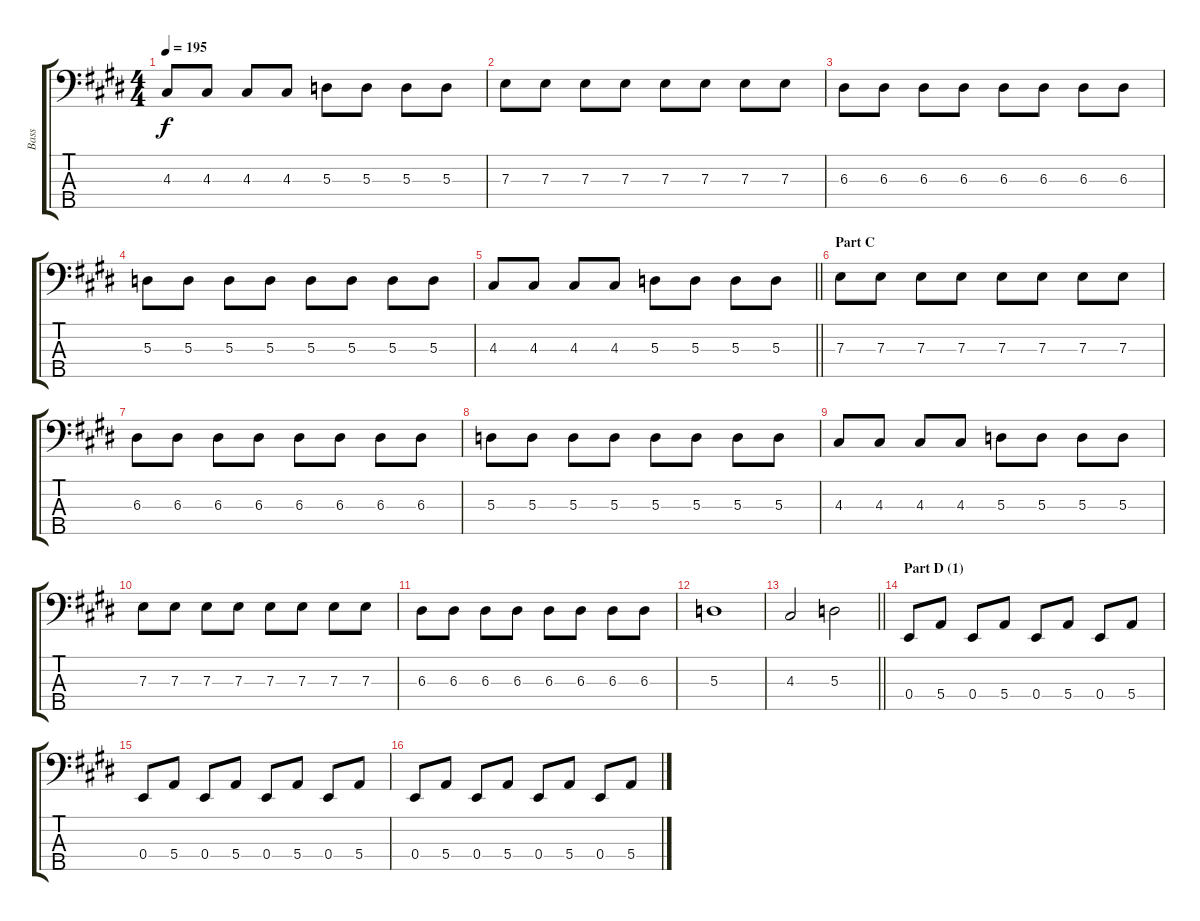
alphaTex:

\track ("Bass" "Bass") {instrument electricbasspick}
\staff {score tabs}
\tuning (G2 D2 A1 E1 B0) {hide}
\ts (4 4)
\tempo 195
\clef f4
\ks e
4.3.8{dy f} 4.3.8 4.3.8 4.3.8 5.3.8 5.3.8 5.3.8 5.3.8 |
7.3.8 7.3.8 7.3.8 7.3.8 7.3.8 7.3.8 7.3.8 7.3.8 |
6.3.8 6.3.8 6.3.8 6.3.8 6.3.8 6.3.8 6.3.8 6.3.8 |
5.3.8 5.3.8 5.3.8 5.3.8 5.3.8 5.3.8 5.3.8 5.3.8 |
\barLineRight lightlight
4.3.8 4.3.8 4.3.8 4.3.8 5.3.8 5.3.8 5.3.8 5.3.8 |
\section ("" "Part C")
7.3.8 7.3.8 7.3.8 7.3.8 7.3.8 7.3.8 7.3.8 7.3.8 |
6.3.8 6.3.8 6.3.8 6.3.8 6.3.8 6.3.8 6.3.8 6.3.8 |
5.3.8 5.3.8 5.3.8 5.3.8 5.3.8 5.3.8 5.3.8 5.3.8 |
4.3.8 4.3.8 4.3.8 4.3.8 5.3.8 5.3.8 5.3.8 5.3.8 |
7.3.8 7.3.8 7.3.8 7.3.8 7.3.8 7.3.8 7.3.8 7.3.8 |
6.3.8 6.3.8 6.3.8 6.3.8 6.3.8 6.3.8 6.3.8 6.3.8 |
5.3.1 |
\barLineRight lightlight
4.3.2 5.3.2 |
\section ("" "Part D (1)")
0.4.8 5.4.8 0.4.8 5.4.8 0.4.8 5.4.8 0.4.8 5.4.8 |
0.4.8 5.4.8 0.4.8 5.4.8 0.4.8 5.4.8 0.4.8 5.4.8 |
0.4.8 5.4.8 0.4.8 5.4.8 0.4.8 5.4.8 0.4.8 5.4.8
